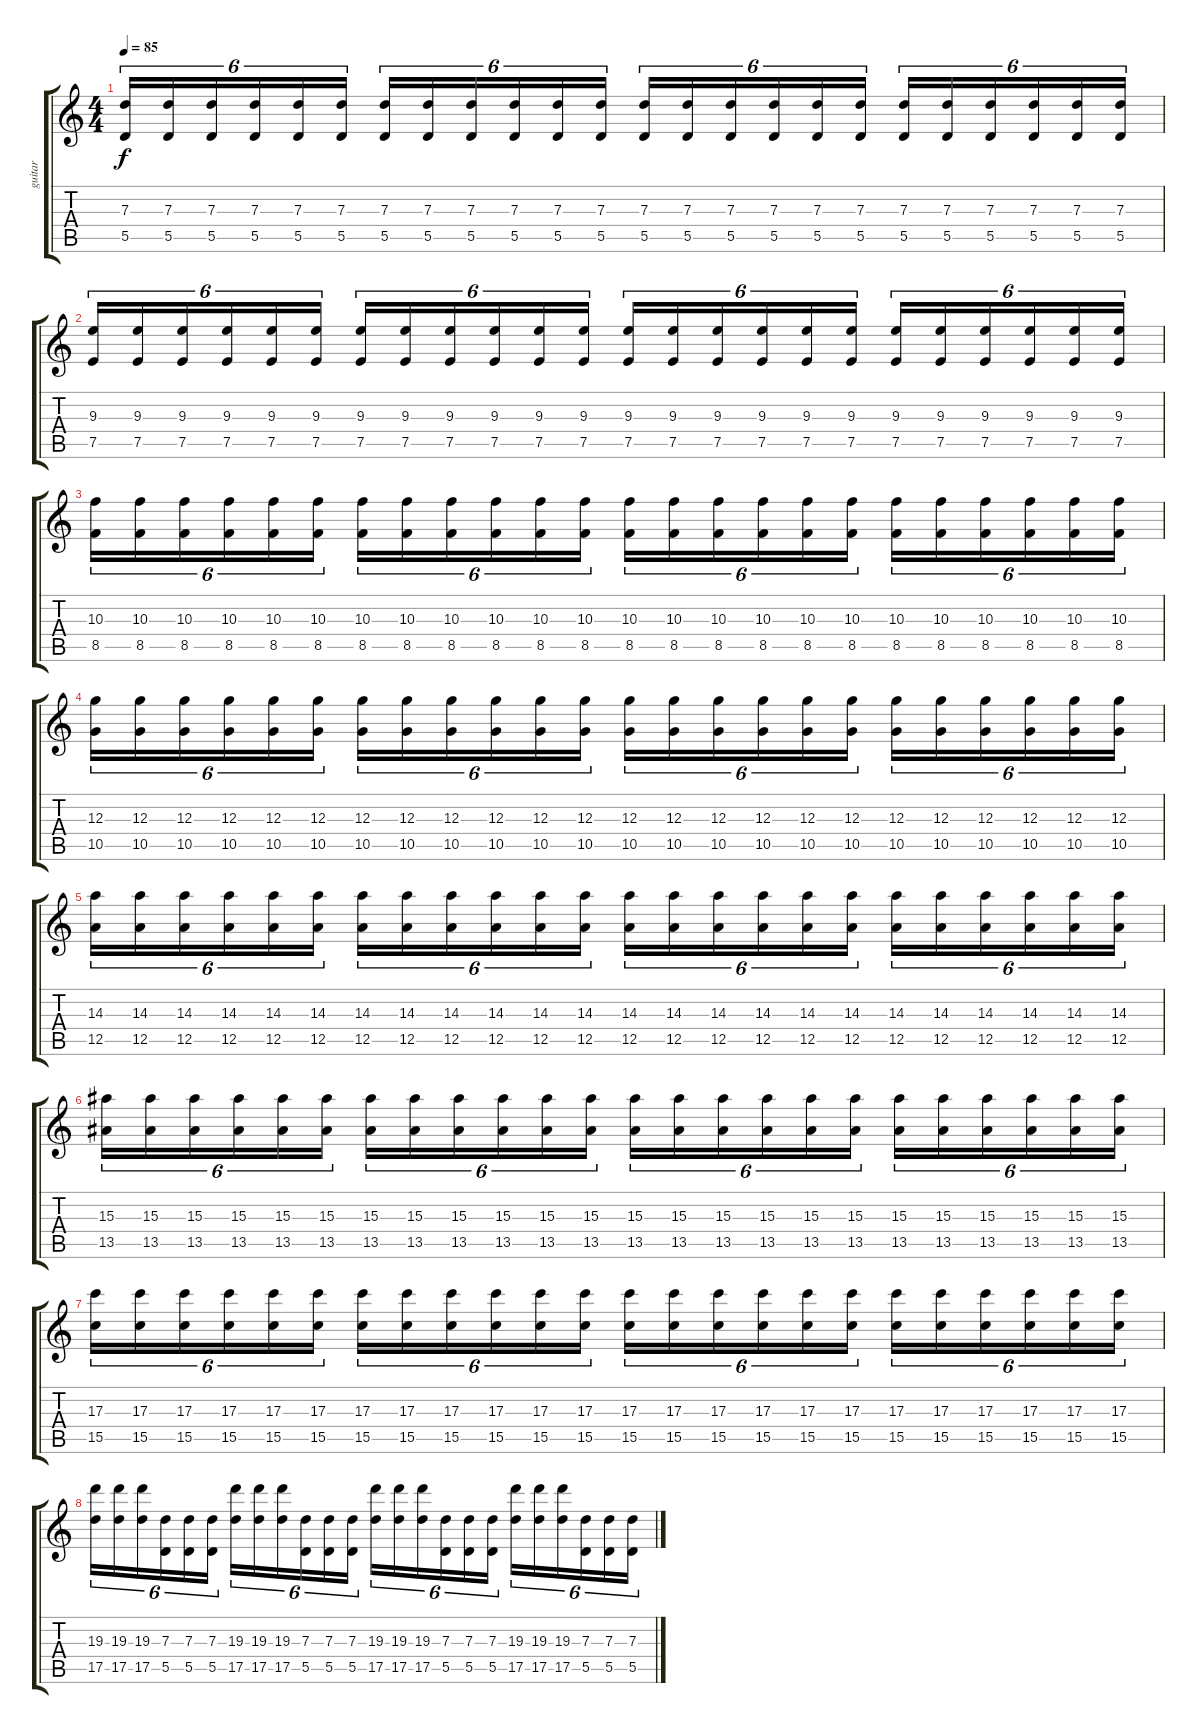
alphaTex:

\track ("guitar" "guitar") {instrument distortionguitar}
\staff {score tabs}
\tuning (E4 B3 G3 D3 A2 D2) {hide}
\ts (4 4)
\tempo 85
\clef g2
\ks c
(7.3 5.5).16{tu (6 4) dy f} (7.3 5.5).16{tu (6 4)} (7.3 5.5).16{tu (6 4)} (7.3 5.5).16{tu (6 4)} (7.3 5.5).16{tu (6 4)} (7.3 5.5).16{tu (6 4)} (7.3 5.5).16{tu (6 4)} (7.3 5.5).16{tu (6 4)} (7.3 5.5).16{tu (6 4)} (7.3 5.5).16{tu (6 4)} (7.3 5.5).16{tu (6 4)} (7.3 5.5).16{tu (6 4)} (7.3 5.5).16{tu (6 4)} (7.3 5.5).16{tu (6 4)} (7.3 5.5).16{tu (6 4)} (7.3 5.5).16{tu (6 4)} (7.3 5.5).16{tu (6 4)} (7.3 5.5).16{tu (6 4)} (7.3 5.5).16{tu (6 4)} (7.3 5.5).16{tu (6 4)} (7.3 5.5).16{tu (6 4)} (7.3 5.5).16{tu (6 4)} (7.3 5.5).16{tu (6 4)} (7.3 5.5).16{tu (6 4)} |
(9.3 7.5).16{tu (6 4)} (9.3 7.5).16{tu (6 4)} (9.3 7.5).16{tu (6 4)} (9.3 7.5).16{tu (6 4)} (9.3 7.5).16{tu (6 4)} (9.3 7.5).16{tu (6 4)} (9.3 7.5).16{tu (6 4)} (9.3 7.5).16{tu (6 4)} (9.3 7.5).16{tu (6 4)} (9.3 7.5).16{tu (6 4)} (9.3 7.5).16{tu (6 4)} (9.3 7.5).16{tu (6 4)} (9.3 7.5).16{tu (6 4)} (9.3 7.5).16{tu (6 4)} (9.3 7.5).16{tu (6 4)} (9.3 7.5).16{tu (6 4)} (9.3 7.5).16{tu (6 4)} (9.3 7.5).16{tu (6 4)} (9.3 7.5).16{tu (6 4)} (9.3 7.5).16{tu (6 4)} (9.3 7.5).16{tu (6 4)} (9.3 7.5).16{tu (6 4)} (9.3 7.5).16{tu (6 4)} (9.3 7.5).16{tu (6 4)} |
(10.3 8.5).16{tu (6 4)} (10.3 8.5).16{tu (6 4)} (10.3 8.5).16{tu (6 4)} (10.3 8.5).16{tu (6 4)} (10.3 8.5).16{tu (6 4)} (10.3 8.5).16{tu (6 4)} (10.3 8.5).16{tu (6 4)} (10.3 8.5).16{tu (6 4)} (10.3 8.5).16{tu (6 4)} (10.3 8.5).16{tu (6 4)} (10.3 8.5).16{tu (6 4)} (10.3 8.5).16{tu (6 4)} (10.3 8.5).16{tu (6 4)} (10.3 8.5).16{tu (6 4)} (10.3 8.5).16{tu (6 4)} (10.3 8.5).16{tu (6 4)} (10.3 8.5).16{tu (6 4)} (10.3 8.5).16{tu (6 4)} (10.3 8.5).16{tu (6 4)} (10.3 8.5).16{tu (6 4)} (10.3 8.5).16{tu (6 4)} (10.3 8.5).16{tu (6 4)} (10.3 8.5).16{tu (6 4)} (10.3 8.5).16{tu (6 4)} |
(12.3 10.5).16{tu (6 4)} (12.3 10.5).16{tu (6 4)} (12.3 10.5).16{tu (6 4)} (12.3 10.5).16{tu (6 4)} (12.3 10.5).16{tu (6 4)} (12.3 10.5).16{tu (6 4)} (12.3 10.5).16{tu (6 4)} (12.3 10.5).16{tu (6 4)} (12.3 10.5).16{tu (6 4)} (12.3 10.5).16{tu (6 4)} (12.3 10.5).16{tu (6 4)} (12.3 10.5).16{tu (6 4)} (12.3 10.5).16{tu (6 4)} (12.3 10.5).16{tu (6 4)} (12.3 10.5).16{tu (6 4)} (12.3 10.5).16{tu (6 4)} (12.3 10.5).16{tu (6 4)} (12.3 10.5).16{tu (6 4)} (12.3 10.5).16{tu (6 4)} (12.3 10.5).16{tu (6 4)} (12.3 10.5).16{tu (6 4)} (12.3 10.5).16{tu (6 4)} (12.3 10.5).16{tu (6 4)} (12.3 10.5).16{tu (6 4)} |
(14.3 12.5).16{tu (6 4)} (14.3 12.5).16{tu (6 4)} (14.3 12.5).16{tu (6 4)} (14.3 12.5).16{tu (6 4)} (14.3 12.5).16{tu (6 4)} (14.3 12.5).16{tu (6 4)} (14.3 12.5).16{tu (6 4)} (14.3 12.5).16{tu (6 4)} (14.3 12.5).16{tu (6 4)} (14.3 12.5).16{tu (6 4)} (14.3 12.5).16{tu (6 4)} (14.3 12.5).16{tu (6 4)} (14.3 12.5).16{tu (6 4)} (14.3 12.5).16{tu (6 4)} (14.3 12.5).16{tu (6 4)} (14.3 12.5).16{tu (6 4)} (14.3 12.5).16{tu (6 4)} (14.3 12.5).16{tu (6 4)} (14.3 12.5).16{tu (6 4)} (14.3 12.5).16{tu (6 4)} (14.3 12.5).16{tu (6 4)} (14.3 12.5).16{tu (6 4)} (14.3 12.5).16{tu (6 4)} (14.3 12.5).16{tu (6 4)} |
(15.3 13.5).16{tu (6 4)} (15.3 13.5).16{tu (6 4)} (15.3 13.5).16{tu (6 4)} (15.3 13.5).16{tu (6 4)} (15.3 13.5).16{tu (6 4)} (15.3 13.5).16{tu (6 4)} (15.3 13.5).16{tu (6 4)} (15.3 13.5).16{tu (6 4)} (15.3 13.5).16{tu (6 4)} (15.3 13.5).16{tu (6 4)} (15.3 13.5).16{tu (6 4)} (15.3 13.5).16{tu (6 4)} (15.3 13.5).16{tu (6 4)} (15.3 13.5).16{tu (6 4)} (15.3 13.5).16{tu (6 4)} (15.3 13.5).16{tu (6 4)} (15.3 13.5).16{tu (6 4)} (15.3 13.5).16{tu (6 4)} (15.3 13.5).16{tu (6 4)} (15.3 13.5).16{tu (6 4)} (15.3 13.5).16{tu (6 4)} (15.3 13.5).16{tu (6 4)} (15.3 13.5).16{tu (6 4)} (15.3 13.5).16{tu (6 4)} |
(17.3 15.5).16{tu (6 4)} (17.3 15.5).16{tu (6 4)} (17.3 15.5).16{tu (6 4)} (17.3 15.5).16{tu (6 4)} (17.3 15.5).16{tu (6 4)} (17.3 15.5).16{tu (6 4)} (17.3 15.5).16{tu (6 4)} (17.3 15.5).16{tu (6 4)} (17.3 15.5).16{tu (6 4)} (17.3 15.5).16{tu (6 4)} (17.3 15.5).16{tu (6 4)} (17.3 15.5).16{tu (6 4)} (17.3 15.5).16{tu (6 4)} (17.3 15.5).16{tu (6 4)} (17.3 15.5).16{tu (6 4)} (17.3 15.5).16{tu (6 4)} (17.3 15.5).16{tu (6 4)} (17.3 15.5).16{tu (6 4)} (17.3 15.5).16{tu (6 4)} (17.3 15.5).16{tu (6 4)} (17.3 15.5).16{tu (6 4)} (17.3 15.5).16{tu (6 4)} (17.3 15.5).16{tu (6 4)} (17.3 15.5).16{tu (6 4)} |
(19.3 17.5).16{tu (6 4)} (19.3 17.5).16{tu (6 4)} (19.3 17.5).16{tu (6 4)} (7.3 5.5).16{tu (6 4)} (7.3 5.5).16{tu (6 4)} (7.3 5.5).16{tu (6 4)} (19.3 17.5).16{tu (6 4)} (19.3 17.5).16{tu (6 4)} (19.3 17.5).16{tu (6 4)} (7.3 5.5).16{tu (6 4)} (7.3 5.5).16{tu (6 4)} (7.3 5.5).16{tu (6 4)} (19.3 17.5).16{tu (6 4)} (19.3 17.5).16{tu (6 4)} (19.3 17.5).16{tu (6 4)} (7.3 5.5).16{tu (6 4)} (7.3 5.5).16{tu (6 4)} (7.3 5.5).16{tu (6 4)} (19.3 17.5).16{tu (6 4)} (19.3 17.5).16{tu (6 4)} (19.3 17.5).16{tu (6 4)} (7.3 5.5).16{tu (6 4)} (7.3 5.5).16{tu (6 4)} (7.3 5.5).16{tu (6 4)}
